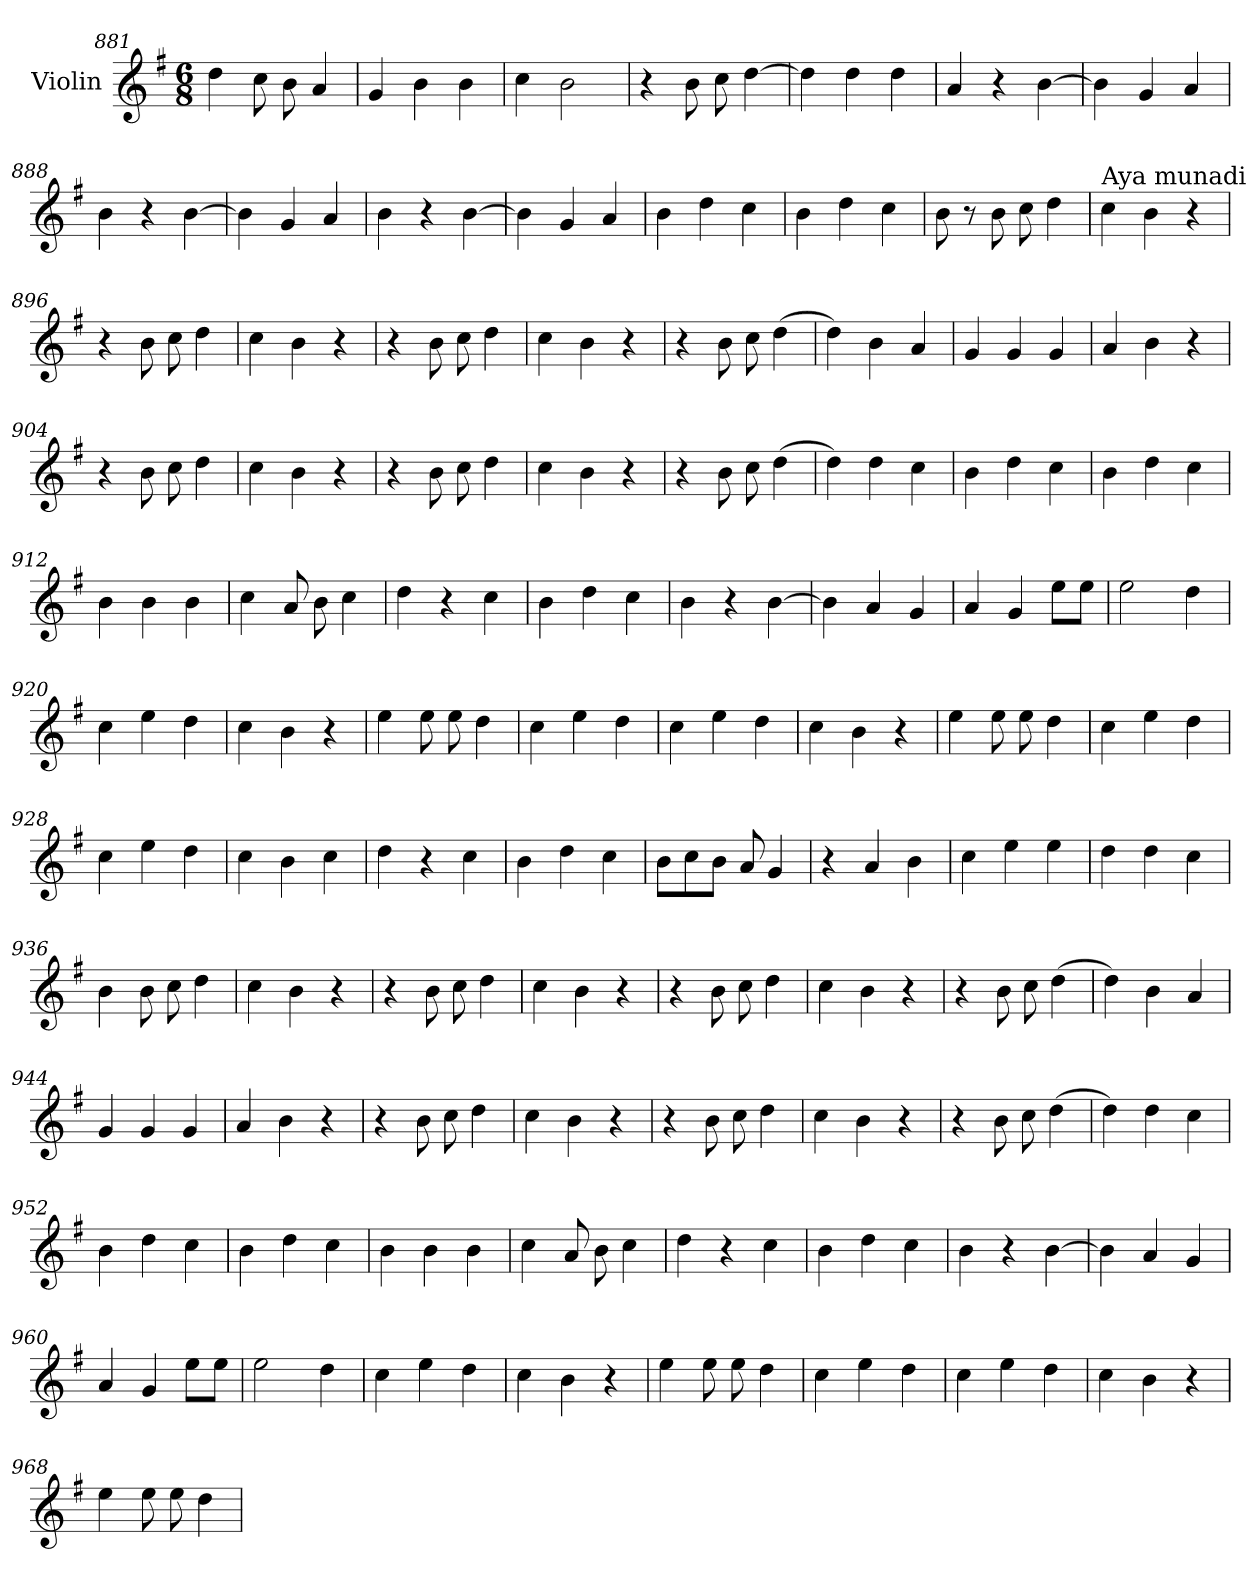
**kern
*part1
*staff1
*I"Violin
*clefG2
*k[f#]
*G:
*M6/8
=881
4dd\
8cc\
8b\
4a/
=882
4g/
4b\
4b\
=883
4cc\
2b\
=884
4r
8b\
8cc\
[4dd\
=885
4dd\]
4dd\
4dd\
=886
4a/
4r
[4b\
!!LO:LB:g=z
=887
4b\]
4g/
4a/
=888
4b\
4r
[4b\
=889
4b\]
4g/
4a/
=890
4b\
4r
[4b\
=891
4b\]
4g/
4a/
=892
4b\
4dd\
4cc\
=893
4b\
4dd\
4cc\
!!LO:PB:g=z
=894
8b\
8r
8b\
8cc\
4dd\
=895
!LO:TX:a:t=Aya munadi
4cc\
4b\
4r
=896
4r
8b\
8cc\
4dd\
=897
4cc\
4b\
4r
=898
4r
8b\
8cc\
4dd\
=899
4cc\
4b\
4r
=900
4r
8b\
8cc\
(>4dd\
!!LO:LB:g=z
=901
4dd\)
4b\
4a/
=902
4g/
4g/
4g/
=903
4a/
4b\
4r
=904
4r
8b\
8cc\
4dd\
=905
4cc\
4b\
4r
=906
4r
8b\
8cc\
4dd\
=907
4cc\
4b\
4r
!!LO:LB:g=z
=908
4r
8b\
8cc\
(>4dd\
=909
4dd\)
4dd\
4cc\
=910
4b\
4dd\
4cc\
=911
4b\
4dd\
4cc\
=912
4b\
4b\
4b\
=913
4cc\
8a/
8b\
4cc\
=914
4dd\
4r
4cc\
!!LO:LB:g=z
=915
4b\
4dd\
4cc\
=916
4b\
4r
[4b\
=917
4b\]
4a/
4g/
=918
4a/
4g/
8ee\L
8ee\J
=919
2ee\
4dd\
=920
4cc\
4ee\
4dd\
=921
4cc\
4b\
4r
!!LO:LB:g=z
=922
4ee\
8ee\
8ee\
4dd\
=923
4cc\
4ee\
4dd\
=924
4cc\
4ee\
4dd\
=925
4cc\
4b\
4r
=926
4ee\
8ee\
8ee\
4dd\
=927
4cc\
4ee\
4dd\
=928
4cc\
4ee\
4dd\
!!LO:LB:g=z
=929
4cc\
4b\
4cc\
=930
4dd\
4r
4cc\
=931
4b\
4dd\
4cc\
=932
8b\L
8cc\
8b\J
8a/
4g/
=933
4r
4a/
4b\
=934
4cc\
4ee\
4ee\
=935
4dd\
4dd\
4cc\
!!LO:LB:g=z
=936
4b\
8b\
8cc\
4dd\
=937
4cc\
4b\
4r
=938
4r
8b\
8cc\
4dd\
=939
4cc\
4b\
4r
=940
4r
8b\
8cc\
4dd\
=941
4cc\
4b\
4r
=942
4r
8b\
8cc\
(>4dd\
!!LO:LB:g=z
=943
4dd\)
4b\
4a/
=944
4g/
4g/
4g/
=945
4a/
4b\
4r
=946
4r
8b\
8cc\
4dd\
=947
4cc\
4b\
4r
=948
4r
8b\
8cc\
4dd\
=949
4cc\
4b\
4r
!!LO:PB:g=z
=950
4r
8b\
8cc\
(>4dd\
=951
4dd\)
4dd\
4cc\
=952
4b\
4dd\
4cc\
=953
4b\
4dd\
4cc\
=954
4b\
4b\
4b\
=955
4cc\
8a/
8b\
4cc\
=956
4dd\
4r
4cc\
!!LO:LB:g=z
=957
4b\
4dd\
4cc\
=958
4b\
4r
[4b\
=959
4b\]
4a/
4g/
=960
4a/
4g/
8ee\L
8ee\J
=961
2ee\
4dd\
=962
4cc\
4ee\
4dd\
=963
4cc\
4b\
4r
!!LO:LB:g=z
=964
4ee\
8ee\
8ee\
4dd\
=965
4cc\
4ee\
4dd\
=966
4cc\
4ee\
4dd\
=967
4cc\
4b\
4r
=968
4ee\
8ee\
8ee\
4dd\
=
*-
